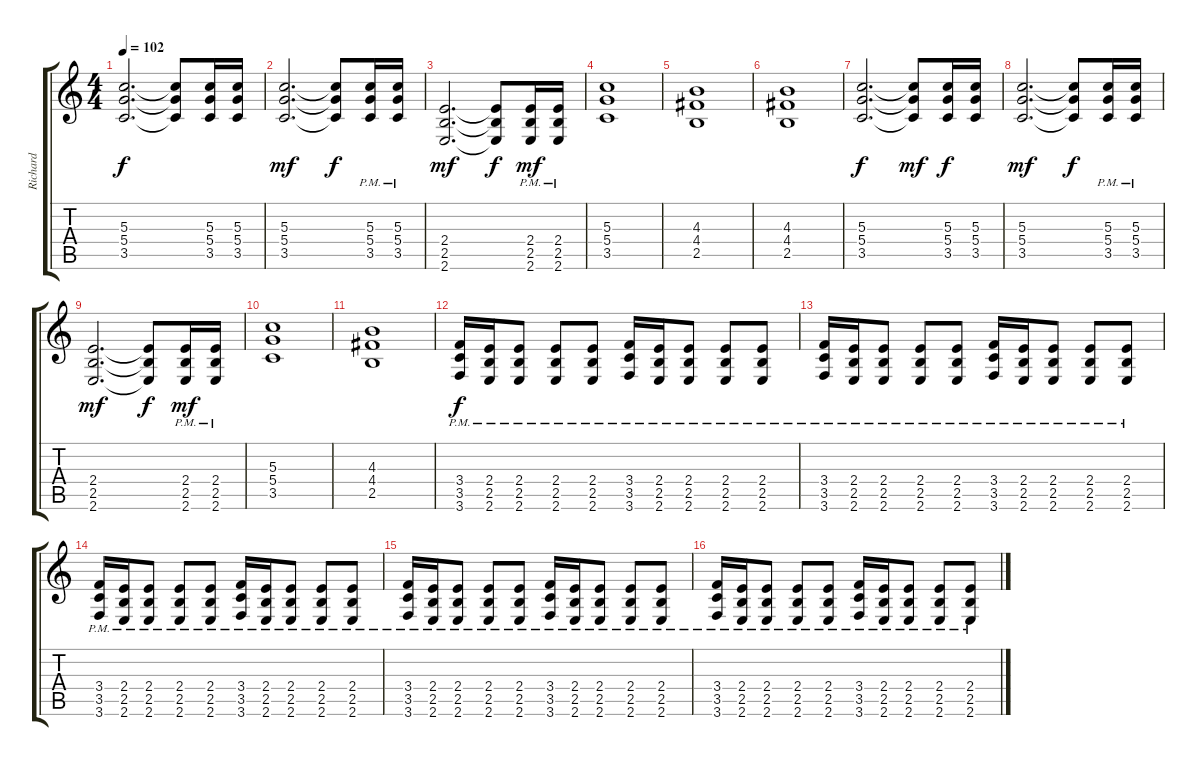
\track ("Richard" "Richard") {instrument distortionguitar}
\staff {score tabs}
\tuning (E4 B3 G3 D3 A2 D2) {hide}
\ts (4 4)
\tempo 102
\clef g2
\ks c
(5.3 5.4 3.5).2{d dy f} (5.3{t} 5.4{t} 3.5{t}).8 (5.3 5.4 3.5).16 (5.3 5.4 3.5).16 |
(5.3 5.4 3.5).2{d dy mf} (5.3{t} 5.4{t} 3.5{t}).8{dy f} (5.3 5.4 3.5{pm}).16 (5.3 5.4 3.5{pm}).16 |
(2.4 2.5 2.6).2{d dy mf} (2.4{t} 2.5{t} 2.6{t}).8{dy f} (2.4 2.5 2.6{pm}).16{dy mf} (2.4 2.5 2.6{pm}).16 |
(5.3 5.4 3.5).1 |
(4.3 4.4 2.5).1 |
(4.3 4.4 2.5).1 |
(5.3 5.4 3.5).2{d dy f} (5.3{t} 5.4{t} 3.5{t}).8{dy mf} (5.3 5.4 3.5).16{dy f} (5.3 5.4 3.5).16 |
(5.3 5.4 3.5).2{d dy mf} (5.3{t} 5.4{t} 3.5{t}).8{dy f} (5.3 5.4 3.5{pm}).16 (5.3 5.4 3.5{pm}).16 |
(2.4 2.5 2.6).2{d dy mf} (2.4{t} 2.5{t} 2.6{t}).8{dy f} (2.4 2.5 2.6{pm}).16{dy mf} (2.4 2.5 2.6{pm}).16 |
(5.3 5.4 3.5).1 |
(4.3 4.4 2.5).1 |
(3.4{pm} 3.5{pm} 3.6{pm}).16{dy f} (2.4{pm} 2.5{pm} 2.6{pm}).16 (2.4{pm} 2.5{pm} 2.6{pm}).8 (2.4{pm} 2.5{pm} 2.6{pm}).8 (2.4{pm} 2.5{pm} 2.6{pm}).8 (3.4{pm} 3.5{pm} 3.6{pm}).16 (2.4{pm} 2.5{pm} 2.6{pm}).16 (2.4{pm} 2.5{pm} 2.6{pm}).8 (2.4{pm} 2.5{pm} 2.6{pm}).8 (2.4{pm} 2.5{pm} 2.6{pm}).8 |
(3.4{pm} 3.5{pm} 3.6{pm}).16 (2.4{pm} 2.5{pm} 2.6{pm}).16 (2.4{pm} 2.5{pm} 2.6{pm}).8 (2.4{pm} 2.5{pm} 2.6{pm}).8 (2.4{pm} 2.5{pm} 2.6{pm}).8 (3.4{pm} 3.5{pm} 3.6{pm}).16 (2.4{pm} 2.5{pm} 2.6{pm}).16 (2.4{pm} 2.5{pm} 2.6{pm}).8 (2.4{pm} 2.5{pm} 2.6{pm}).8 (2.4{pm} 2.5{pm} 2.6{pm}).8 |
(3.4{pm} 3.5{pm} 3.6{pm}).16 (2.4{pm} 2.5{pm} 2.6{pm}).16 (2.4{pm} 2.5{pm} 2.6{pm}).8 (2.4{pm} 2.5{pm} 2.6{pm}).8 (2.4{pm} 2.5{pm} 2.6{pm}).8 (3.4{pm} 3.5{pm} 3.6{pm}).16 (2.4{pm} 2.5{pm} 2.6{pm}).16 (2.4{pm} 2.5{pm} 2.6{pm}).8 (2.4{pm} 2.5{pm} 2.6{pm}).8 (2.4{pm} 2.5{pm} 2.6{pm}).8 |
(3.4{pm} 3.5{pm} 3.6{pm}).16 (2.4{pm} 2.5{pm} 2.6{pm}).16 (2.4{pm} 2.5{pm} 2.6{pm}).8 (2.4{pm} 2.5{pm} 2.6{pm}).8 (2.4{pm} 2.5{pm} 2.6{pm}).8 (3.4{pm} 3.5{pm} 3.6{pm}).16 (2.4{pm} 2.5{pm} 2.6{pm}).16 (2.4{pm} 2.5{pm} 2.6{pm}).8 (2.4{pm} 2.5{pm} 2.6{pm}).8 (2.4{pm} 2.5{pm} 2.6{pm}).8 |
(3.4{pm} 3.5{pm} 3.6{pm}).16 (2.4{pm} 2.5{pm} 2.6{pm}).16 (2.4{pm} 2.5{pm} 2.6{pm}).8 (2.4{pm} 2.5{pm} 2.6{pm}).8 (2.4{pm} 2.5{pm} 2.6{pm}).8 (3.4{pm} 3.5{pm} 3.6{pm}).16 (2.4{pm} 2.5{pm} 2.6{pm}).16 (2.4{pm} 2.5{pm} 2.6{pm}).8 (2.4{pm} 2.5{pm} 2.6{pm}).8 (2.4{pm} 2.5{pm} 2.6{pm}).8
